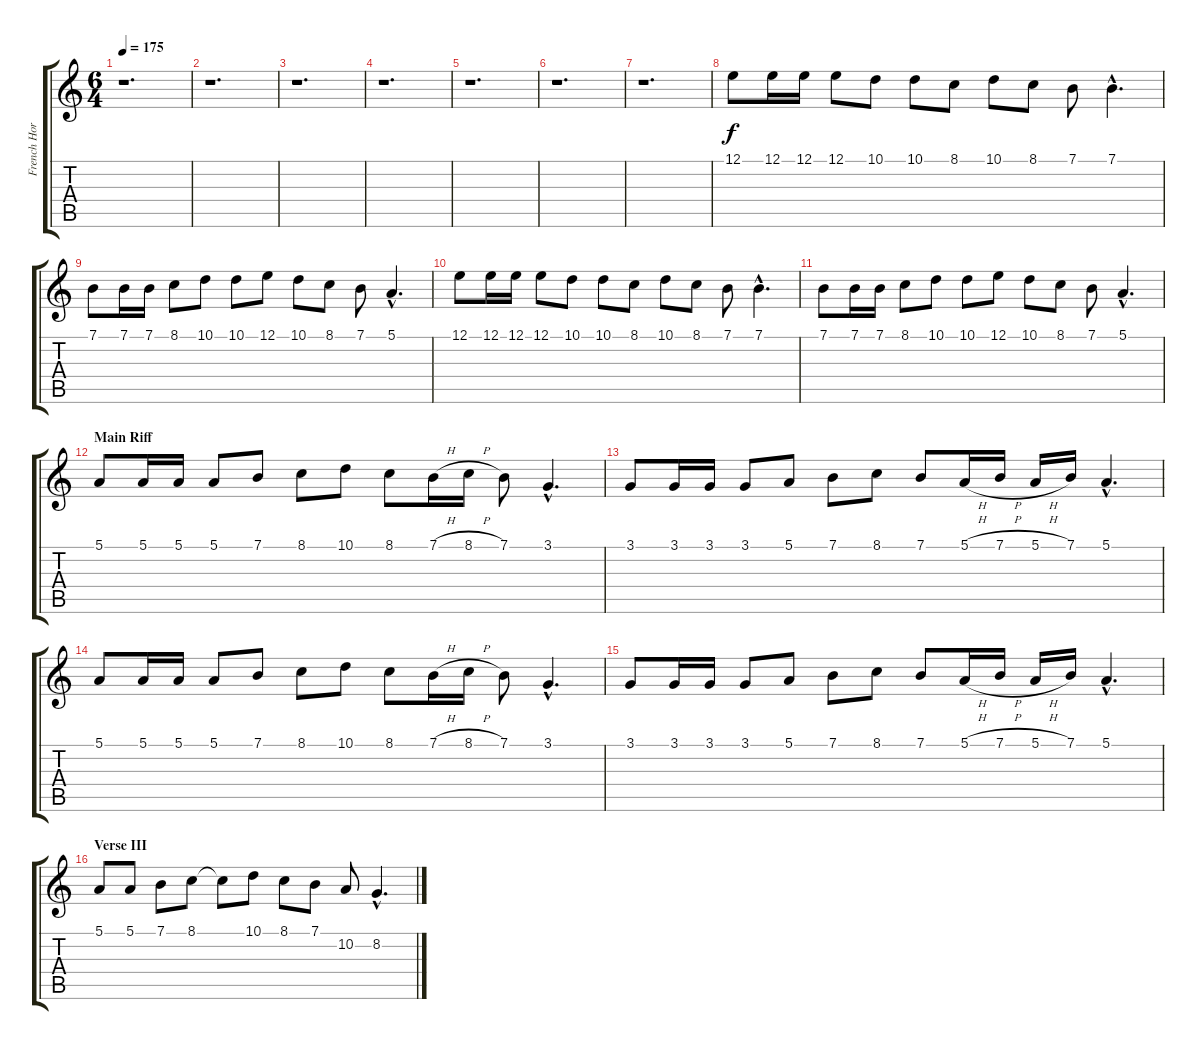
\track ("French Horn" "French Hor") {instrument frenchhorn}
\staff {score tabs}
\tuning (E4 B3 G3 D3 A2 E2) {hide}
\ts (6 4)
\tempo 175
\clef g2
\ks c
r.1{d dy f} |
r.1{d} |
r.1{d} |
r.1{d} |
r.1{d} |
r.1{d} |
r.1{d} |
12.1.8 12.1.16 12.1.16 12.1.8 10.1.8 10.1.8 8.1.8 10.1.8 8.1.8 7.1.8 7.1{hac}.4{d} |
7.1.8 7.1.16 7.1.16 8.1.8 10.1.8 10.1.8 12.1.8 10.1.8 8.1.8 7.1.8 5.1{hac}.4{d} |
12.1.8 12.1.16 12.1.16 12.1.8 10.1.8 10.1.8 8.1.8 10.1.8 8.1.8 7.1.8 7.1{hac}.4{d} |
7.1.8 7.1.16 7.1.16 8.1.8 10.1.8 10.1.8 12.1.8 10.1.8 8.1.8 7.1.8 5.1{hac}.4{d} |
\section ("" "Main Riff")
5.1.8 5.1.16 5.1.16 5.1.8 7.1.8 8.1.8 10.1.8 8.1.8 7.1{h}.16 8.1{h}.16 7.1.8 3.1{hac}.4{d} |
3.1.8 3.1.16 3.1.16 3.1.8 5.1.8 7.1.8 8.1.8 7.1.8 5.1{h}.16 7.1{h}.16 5.1{h}.16 7.1.16 5.1{hac}.4{d} |
5.1.8 5.1.16 5.1.16 5.1.8 7.1.8 8.1.8 10.1.8 8.1.8 7.1{h}.16 8.1{h}.16 7.1.8 3.1{hac}.4{d} |
3.1.8 3.1.16 3.1.16 3.1.8 5.1.8 7.1.8 8.1.8 7.1.8 5.1{h}.16 7.1{h}.16 5.1{h}.16 7.1.16 5.1{hac}.4{d} |
\section ("" "Verse III")
5.1.8 5.1.8 7.1.8 8.1.8 8.1{t}.8 10.1.8 8.1.8 7.1.8 10.2.8 8.2{hac}.4{d}
